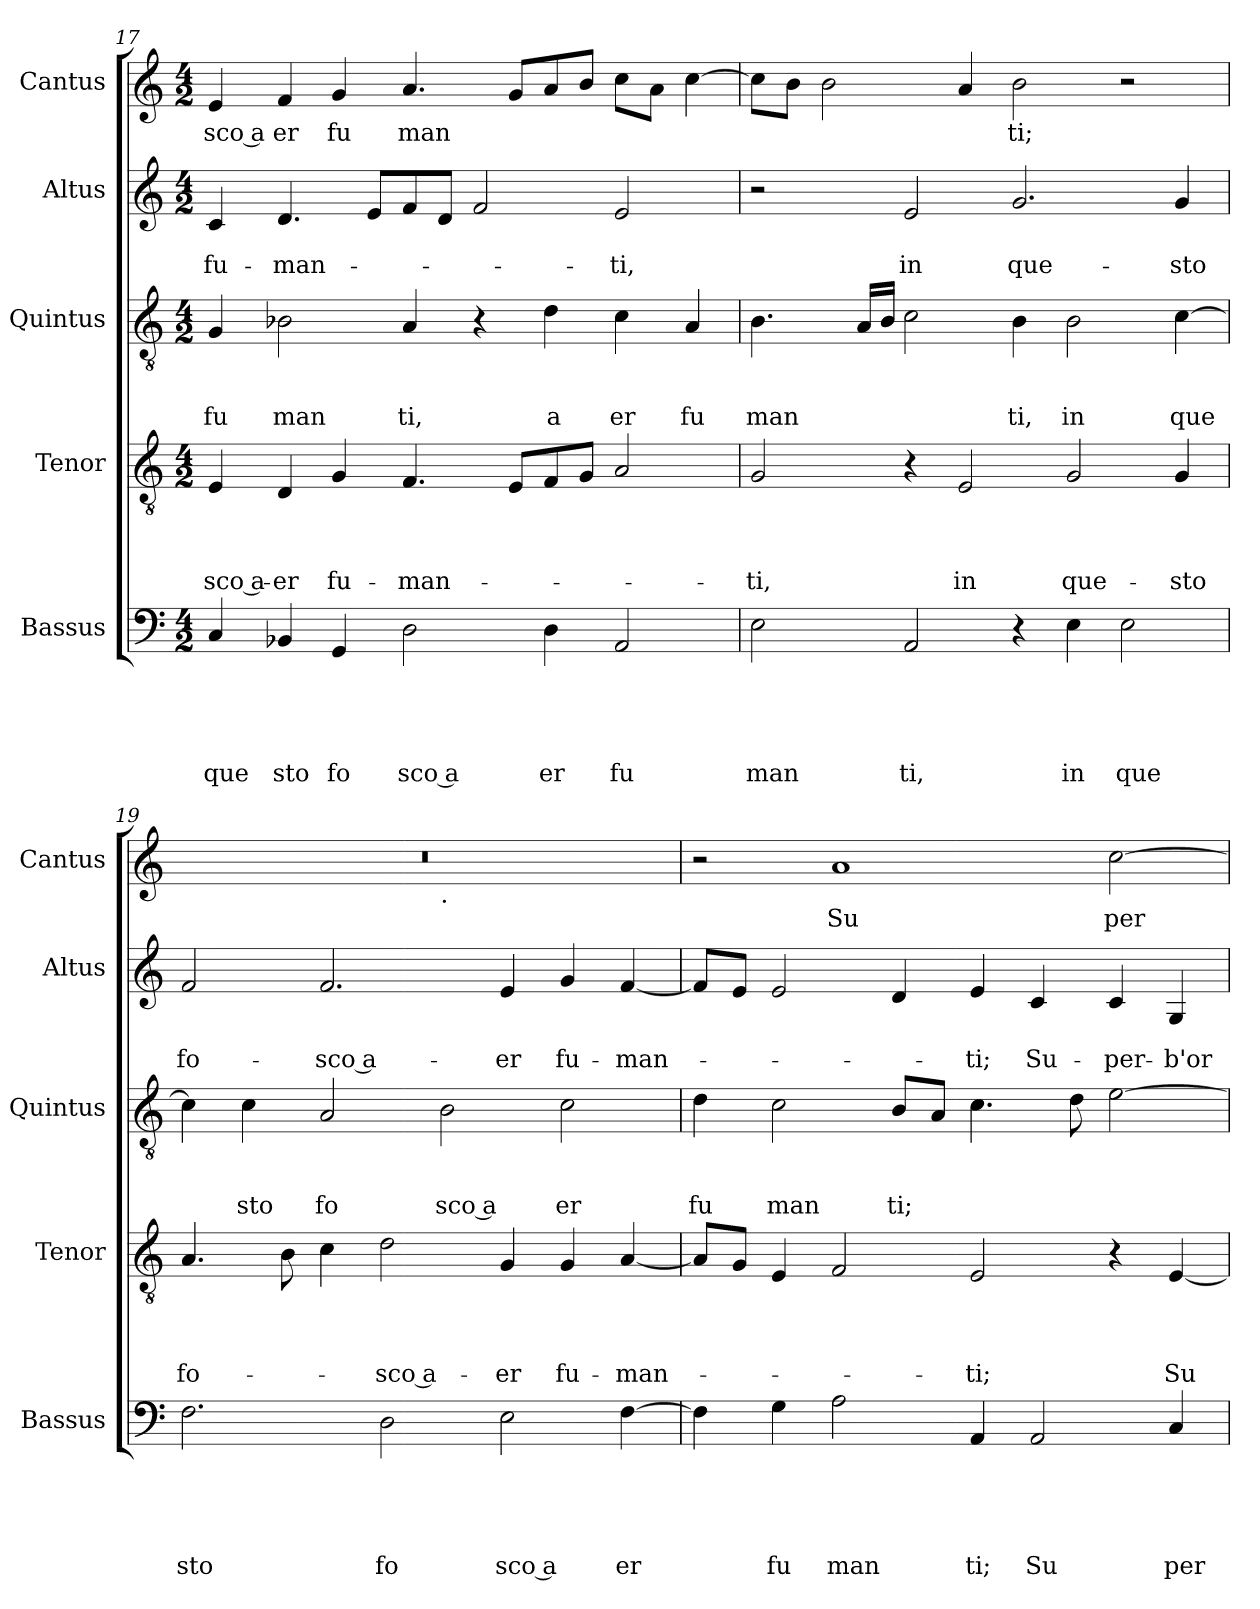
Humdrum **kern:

**kern	**text	**text	**text	**text	**text	**kern	**text	**text	**text	**text	**kern	**text	**text	**text	**kern	**text	**text	**kern	**text
*part5	*part5	*part5	*part5	*part5	*part5	*part4	*part4	*part4	*part4	*part4	*part3	*part3	*part3	*part3	*part2	*part2	*part2	*part1	*part1
*staff5	*staff5	*staff5	*staff5	*staff5	*staff5	*staff4	*staff4	*staff4	*staff4	*staff4	*staff3	*staff3	*staff3	*staff3	*staff2	*staff2	*staff2	*staff1	*staff1
*I"Bassus	*	*	*	*	*	*I"Tenor	*	*	*	*	*I"Quintus	*	*	*	*I"Altus	*	*	*I"Cantus	*
*I'Bassus	*	*	*	*	*	*I'Tenor	*	*	*	*	*I'Quintus	*	*	*	*I'Altus	*	*	*I'Cantus	*
!!LO:LB:g=z
*clefF4	*	*	*	*	*	*clefGv2	*	*	*	*	*clefGv2	*	*	*	*clefG2	*	*	*clefG2	*
*k[]	*	*	*	*	*	*k[]	*	*	*	*	*k[]	*	*	*	*k[]	*	*	*k[]	*
*C:	*	*	*	*	*	*C:	*	*	*	*	*C:	*	*	*	*C:	*	*	*C:	*
*M4/2	*	*	*	*	*	*M4/2	*	*	*	*	*M4/2	*	*	*	*M4/2	*	*	*M4/2	*
=17	=17	=17	=17	=17	=17	=17	=17	=17	=17	=17	=17	=17	=17	=17	=17	=17	=17	=17	=17
!	!	!	!	!	!LO:LY:b	!	!	!	!	!LO:LY:b:rj	!	!	!	!LO:LY:b	!	!	!LO:LY:b	!	!LO:LY:b:rj
4C/	.	.	.	.	que	4E/	.	.	.	-sco a-	4G/	.	.	fu	4c/	.	fu-	4e/	-sco a
!	!	!	!	!	!LO:LY:b	!	!	!	!	!LO:LY:b	!	!	!	!LO:LY:b	!	!	!LO:LY:b	!	!LO:LY:b
4BB-X/	.	.	.	.	sto	4D/	.	.	.	-er	2B-X\	.	.	man	4.d/	.	-man-	4f/	er
!	!	!	!	!	!LO:LY:b	!	!	!	!	!LO:LY:b	!	!	!	!	!	!	!	!	!LO:LY:b
4GG/	.	.	.	.	fo	4G/	.	.	.	fu-	.	.	.	.	.	.	.	4g/	fu
.	.	.	.	.	.	.	.	.	.	.	.	.	.	.	8e/L	.	.	.	.
!	!	!	!	!	!LO:LY:b:rj	!	!	!	!	!LO:LY:b	!	!	!	!LO:LY:b	!	!	!	!	!LO:LY:b
2D\	.	.	.	.	sco a	4.F/	.	.	.	-man-	4A/	.	.	ti,	8f/	.	.	4.a/	man
.	.	.	.	.	.	.	.	.	.	.	.	.	.	.	8d/J	.	.	.	.
.	.	.	.	.	.	.	.	.	.	.	4r	.	.	.	2f/	.	.	.	.
.	.	.	.	.	.	8E/L	.	.	.	.	.	.	.	.	.	.	.	8g/L	.
!	!	!	!	!	!LO:LY:b	!	!	!	!	!	!	!	!	!LO:LY:b	!	!	!	!	!
4D\	.	.	.	.	er	8F/	.	.	.	.	4d\	.	.	a	.	.	.	8a/	.
.	.	.	.	.	.	8G/J	.	.	.	.	.	.	.	.	.	.	.	8b/J	.
!	!	!	!	!	!LO:LY:b	!	!	!	!	!	!	!	!	!LO:LY:b	!	!	!LO:LY:b	!	!
2AA/	.	.	.	.	fu	2A/	.	.	.	.	4c\	.	.	er	2e/	.	-ti,	8cc\L	.
.	.	.	.	.	.	.	.	.	.	.	.	.	.	.	.	.	.	8a\J	.
!	!	!	!	!	!	!	!	!	!	!	!	!	!	!LO:LY:b	!	!	!	!	!
.	.	.	.	.	.	.	.	.	.	.	4A/	.	.	fu	.	.	.	[>4cc\	.
=18	=18	=18	=18	=18	=18	=18	=18	=18	=18	=18	=18	=18	=18	=18	=18	=18	=18	=18	=18
!	!	!	!	!	!LO:LY:b	!	!	!	!	!LO:LY:b	!	!	!	!LO:LY:b	!	!	!	!	!
2E\	.	.	.	.	man	2G/	.	.	.	-ti,	4.B\	.	.	man	2r	.	.	8cc\L]	.
.	.	.	.	.	.	.	.	.	.	.	.	.	.	.	.	.	.	8b\J	.
.	.	.	.	.	.	.	.	.	.	.	.	.	.	.	.	.	.	2b\	.
.	.	.	.	.	.	.	.	.	.	.	16A/LL	.	.	.	.	.	.	.	.
.	.	.	.	.	.	.	.	.	.	.	16B/JJ	.	.	.	.	.	.	.	.
!	!	!	!	!	!LO:LY:b	!	!	!	!	!	!	!	!	!	!	!	!LO:LY:b	!	!
2AA/	.	.	.	.	ti,	4r	.	.	.	.	2c\	.	.	.	2e/	.	in	.	.
!	!	!	!	!	!	!	!	!	!	!LO:LY:b	!	!	!	!	!	!	!	!	!
.	.	.	.	.	.	2E/	.	.	.	in	.	.	.	.	.	.	.	4a/	.
!	!	!	!	!	!	!	!	!	!	!	!	!	!	!LO:LY:b	!	!	!LO:LY:b	!	!LO:LY:b
4r	.	.	.	.	.	.	.	.	.	.	4B\	.	.	ti,	2.g/	.	que-	2b\	ti;
!	!	!	!	!	!LO:LY:b	!	!	!	!	!LO:LY:b	!	!	!	!LO:LY:b	!	!	!	!	!
4E\	.	.	.	.	in	2G/	.	.	.	que-	2B\	.	.	in	.	.	.	.	.
!	!	!	!	!	!LO:LY:b	!	!	!	!	!	!	!	!	!	!	!	!	!	!
2E\	.	.	.	.	que	.	.	.	.	.	.	.	.	.	.	.	.	2r	.
!	!	!	!	!	!	!	!	!	!	!LO:LY:b	!	!	!	!LO:LY:b	!	!	!LO:LY:b	!	!
.	.	.	.	.	.	4G/	.	.	.	-sto	[>4c\	.	.	que	4g/	.	-sto	.	.
=19	=19	=19	=19	=19	=19	=19	=19	=19	=19	=19	=19	=19	=19	=19	=19	=19	=19	=19	=19
!	!	!	!	!	!LO:LY:b	!	!	!	!	!LO:LY:b	!	!	!	!	!	!	!LO:LY:b	!	!
*	*	*	*	*	*	*	*	*	*	*	*	*	*	*	*	*	*	*^	*
2.F\	.	.	.	.	sto	4.A/	.	.	.	fo-	4c\]	.	.	.	2f/	.	fo-	0r	1ryy	.
!	!	!	!	!	!	!	!	!	!	!	!	!	!	!LO:LY:b	!	!	!	!	!	!
.	.	.	.	.	.	.	.	.	.	.	4c\	.	.	sto	.	.	.	.	.	.
.	.	.	.	.	.	8B\	.	.	.	.	.	.	.	.	.	.	.	.	.	.
!	!	!	!	!	!	!	!	!	!	!	!	!	!	!LO:LY:b	!	!	!LO:LY:b:rj	!	!	!
.	.	.	.	.	.	4c\	.	.	.	.	2A/	.	.	fo	2.f/	.	-sco a-	.	.	.
!	!	!	!	!	!LO:LY:b	!	!	!	!	!LO:LY:b:rj	!	!	!	!	!	!	!	!	!	!
2D\	.	.	.	.	fo	2d\	.	.	.	-sco a-	.	.	.	.	.	.	.	.	.	.
!	!	!	!	!	!	!	!	!	!	!	!	!	!	!	!	!	!	!	!LO:TX:b:t=.	!
!	!	!	!	!	!	!	!	!	!	!	!	!	!	!LO:LY:b:rj	!	!	!	!	!	!
.	.	.	.	.	.	.	.	.	.	.	2B\	.	.	sco a	.	.	.	.	1ryy	.
!	!	!	!	!	!LO:LY:b:rj	!	!	!	!	!LO:LY:b	!	!	!	!	!	!	!LO:LY:b	!	!	!
2E\	.	.	.	.	sco a	4G/	.	.	.	-er	.	.	.	.	4e/	.	-er	.	.	.
!	!	!	!	!	!	!	!	!	!	!LO:LY:b	!	!	!	!LO:LY:b	!	!	!LO:LY:b	!	!	!
.	.	.	.	.	.	4G/	.	.	.	fu-	2c\	.	.	er	4g/	.	fu-	.	.	.
!	!	!	!	!	!LO:LY:b	!	!	!	!	!LO:LY:b	!	!	!	!	!	!	!LO:LY:b	!	!	!
[>4F\	.	.	.	.	er	[<4A/	.	.	.	-man-	.	.	.	.	[<4f/	.	-man-	.	.	.
=20	=20	=20	=20	=20	=20	=20	=20	=20	=20	=20	=20	=20	=20	=20	=20	=20	=20	=20	=20	=20
!	!	!	!	!	!	!	!	!	!	!	!	!	!	!LO:LY:b	!	!	!	!	!	!
*	*	*	*	*	*	*	*	*	*	*	*	*	*	*	*	*	*	*v	*v	*
4F\]	.	.	.	.	.	8A/L]	.	.	.	.	4d\	.	.	fu	8f/L]	.	.	2r	.
.	.	.	.	.	.	8G/J	.	.	.	.	.	.	.	.	8e/J	.	.	.	.
!	!	!	!	!	!LO:LY:b	!	!	!	!	!	!	!	!	!LO:LY:b	!	!	!	!	!
4G\	.	.	.	.	fu	4E/	.	.	.	.	2c\	.	.	man	2e/	.	.	.	.
!	!	!	!	!	!LO:LY:b	!	!	!	!	!	!	!	!	!	!	!	!	!	!LO:LY:b
2A\	.	.	.	.	man	2F/	.	.	.	.	.	.	.	.	.	.	.	1a	Su
!	!	!	!	!	!	!	!	!	!	!	!	!	!	!LO:LY:b	!	!	!	!	!
.	.	.	.	.	.	.	.	.	.	.	8B/L	.	.	ti;	4d/	.	.	.	.
.	.	.	.	.	.	.	.	.	.	.	8A/J	.	.	.	.	.	.	.	.
!	!	!	!	!	!LO:LY:b	!	!	!	!	!LO:LY:b	!	!	!	!	!	!	!LO:LY:b	!	!
4AA/	.	.	.	.	ti;	2E/	.	.	.	-ti;	4.c\	.	.	.	4e/	.	-ti;	.	.
!	!	!	!	!	!LO:LY:b	!	!	!	!	!	!	!	!	!	!	!	!LO:LY:b	!	!
2AA/	.	.	.	.	Su	.	.	.	.	.	.	.	.	.	4c/	.	Su-	.	.
.	.	.	.	.	.	.	.	.	.	.	8d\	.	.	.	.	.	.	.	.
!	!	!	!	!	!	!	!	!	!	!	!	!	!	!	!	!	!LO:LY:b	!	!LO:LY:b
.	.	.	.	.	.	4r	.	.	.	.	[<2e\	.	.	.	4c/	.	-per-	[<2cc\	per
!	!	!	!	!	!LO:LY:b	!	!	!	!	!LO:LY:b	!	!	!	!	!	!	!LO:LY:b	!	!
4C/	.	.	.	.	per	[<4E/	.	.	.	Su-	.	.	.	.	4G/	.	-b'or-	.	.
=	=	=	=	=	=	=	=	=	=	=	=	=	=	=	=	=	=	=	=
*-	*-	*-	*-	*-	*-	*-	*-	*-	*-	*-	*-	*-	*-	*-	*-	*-	*-	*-	*-
